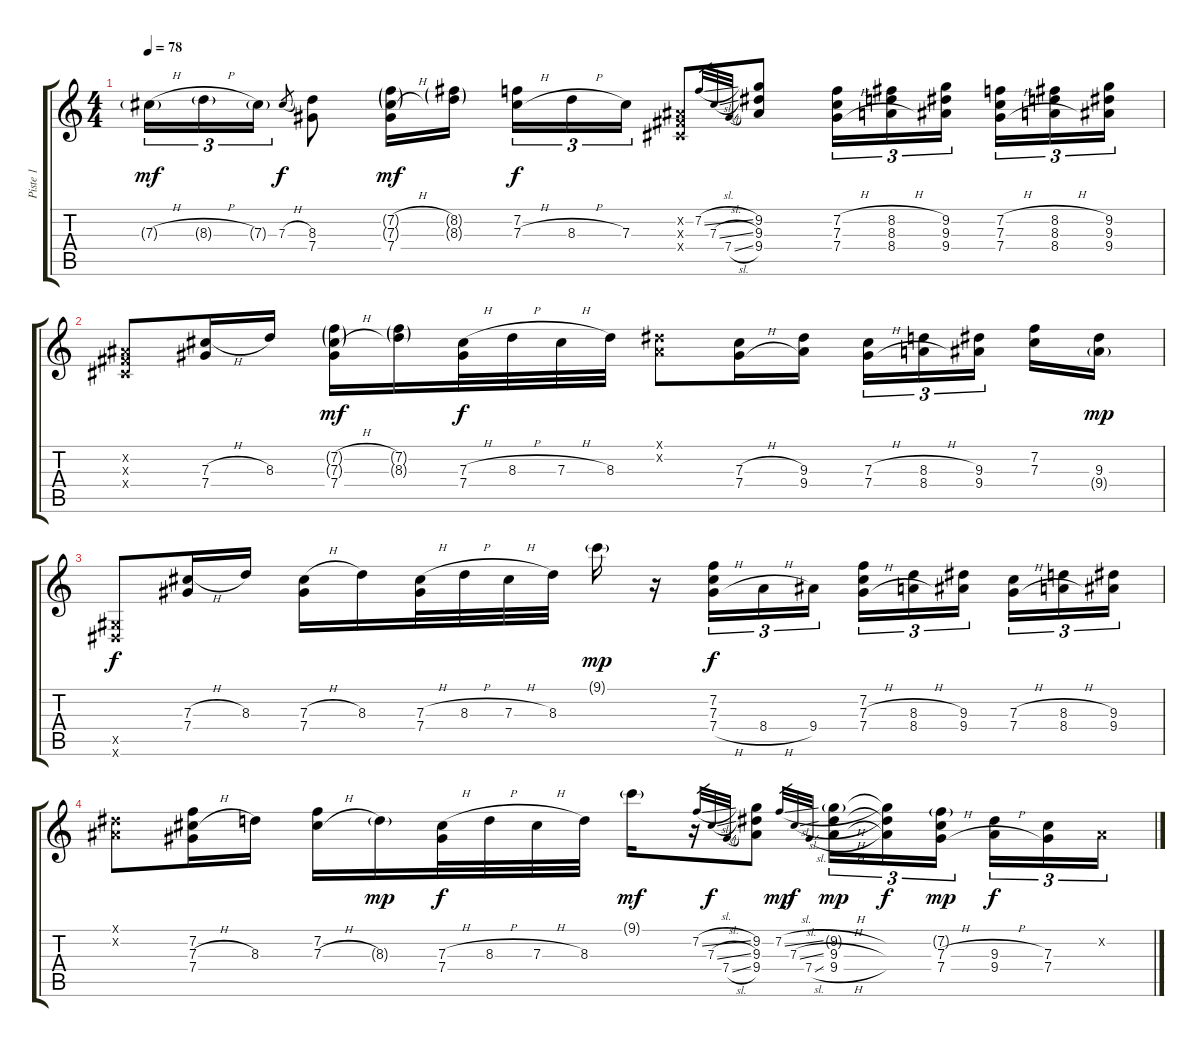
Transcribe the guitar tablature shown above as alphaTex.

\track ("Piste 1" "Piste 1") {instrument overdrivenguitar}
\staff {score tabs}
\tuning (Eb4 Bb3 Gb3 Db3 Ab2 Eb2) {hide}
\ts (4 4)
\tempo 78
\clef g2
\ks c
7.3{h g}.16{tu (3 2) dy mf} 8.3{h g}.16{tu (3 2)} 7.3{g}.16{tu (3 2)} 7.3{h}.8{gr dy f} (8.3 7.4).8 (7.2{h g} 7.3{h g} 7.4).16{dy mf} (8.2{g} 8.3{g}).16 (7.2 7.3{h}).16{tu (3 2) dy f} 8.3{h}.16{tu (3 2)} 7.3.16{tu (3 2)} (0.2{x} 0.3{x} 0.4{x}).8 7.2{sl}.32{gr} 7.3{sl}.32{gr} 7.4{sl}.32{gr} (9.2 9.3 9.4).8 (7.2{h} 7.3{h} 7.4{h}).16{tu (3 2)} (8.2{h} 8.3{h} 8.4{h}).16{tu (3 2)} (9.2 9.3 9.4).16{tu (3 2)} (7.2{h} 7.3{h} 7.4{h}).16{tu (3 2)} (8.2{h} 8.3{h} 8.4{h}).16{tu (3 2)} (9.2 9.3 9.4).16{tu (3 2)} |
(0.2{x} 0.3{x} 0.4{x}).8 (7.3{h} 7.4).16 8.3.16 (7.2{h g} 7.3{h g} 7.4).16{dy mf} (7.2{g} 8.3{g}).16 (7.3{h} 7.4).32{dy f} 8.3{h}.32 7.3{h}.32 8.3.32 (0.1{x} 0.2{x}).8 (7.3{h} 7.4{h}).16 (9.3 9.4).16 (7.3{h} 7.4{h}).16{tu (3 2)} (8.3{h} 8.4{h}).16{tu (3 2)} (9.3 9.4).16{tu (3 2)} (7.2 7.3).16 (9.3 9.4{g}).16{dy mp} |
(0.5{x} 0.6{x}).8{dy f} (7.3{h} 7.4).16 8.3.16 (7.3{h} 7.4).16 8.3.16 (7.3{h} 7.4).32 8.3{h}.32 7.3{h}.32 8.3.32 9.1{g}.16{dy mp} r.16 (7.2 7.3 7.4{h}).16{tu (3 2) dy f} 8.4{h}.16{tu (3 2)} 9.4.16{tu (3 2)} (7.2 7.3{h} 7.4{h}).16{tu (3 2)} (8.3{h} 8.4{h}).16{tu (3 2)} (9.3 9.4).16{tu (3 2)} (7.3{h} 7.4{h}).16{tu (3 2)} (8.3{h} 8.4{h}).16{tu (3 2)} (9.3 9.4).16{tu (3 2)} |
(0.1{x} 0.2{x}).8 (7.2 7.3{h} 7.4).16 8.3.16 (7.2 7.3{h}).16 8.3{g}.16{dy mp} (7.3{h} 7.4).32{dy f} 8.3{h}.32 7.3{h}.32 8.3.32 9.1{g}.16{dy mf} r.16 7.2{sl}.32{gr} 7.3{sl}.32{gr dy f} 7.4{sl}.32{gr} (9.2 9.3 9.4).8 7.2{sl}.32{gr dy mp} 7.3{sl}.32{gr dy f} 7.4{sl}.32{gr} (9.2{h g} 9.3{h} 9.4{h}).16{tu (3 2) dy mp} (9.2{t} 9.3{t} 9.4{t}).16{tu (3 2) dy f} (7.2{g} 7.3{h} 7.4{h}).16{tu (3 2) dy mp} (9.3{h} 9.4{h}).16{tu (3 2) dy f} (7.3 7.4).16{tu (3 2)} 0.2{x}.16{tu (3 2)}
